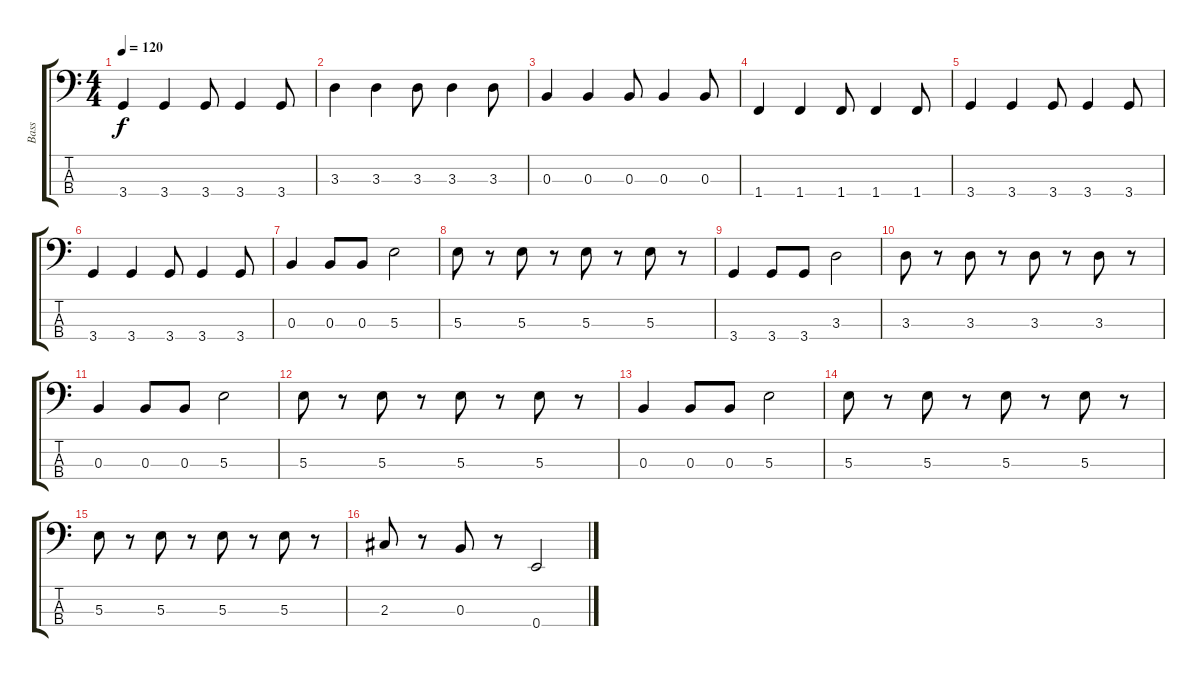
\track ("Bass" "Bass") {instrument electricbassfinger}
\staff {score tabs}
\tuning (A2 E2 B1 E1) {hide}
\ts (4 4)
\tempo 120
\clef f4
\ks c
3.4.4{dy f} 3.4.4 3.4.8 3.4.4 3.4.8 |
3.3.4 3.3.4 3.3.8 3.3.4 3.3.8 |
0.3.4 0.3.4 0.3.8 0.3.4 0.3.8 |
1.4.4 1.4.4 1.4.8 1.4.4 1.4.8 |
3.4.4 3.4.4 3.4.8 3.4.4 3.4.8 |
3.4.4 3.4.4 3.4.8 3.4.4 3.4.8 |
0.3.4 0.3.8 0.3.8 5.3.2 |
5.3.8 r.8 5.3.8 r.8 5.3.8 r.8 5.3.8 r.8 |
3.4.4 3.4.8 3.4.8 3.3.2 |
3.3.8 r.8 3.3.8 r.8 3.3.8 r.8 3.3.8 r.8 |
0.3.4 0.3.8 0.3.8 5.3.2 |
5.3.8 r.8 5.3.8 r.8 5.3.8 r.8 5.3.8 r.8 |
0.3.4 0.3.8 0.3.8 5.3.2 |
5.3.8 r.8 5.3.8 r.8 5.3.8 r.8 5.3.8 r.8 |
5.3.8 r.8 5.3.8 r.8 5.3.8 r.8 5.3.8 r.8 |
2.3.8 r.8 0.3.8 r.8 0.4.2
